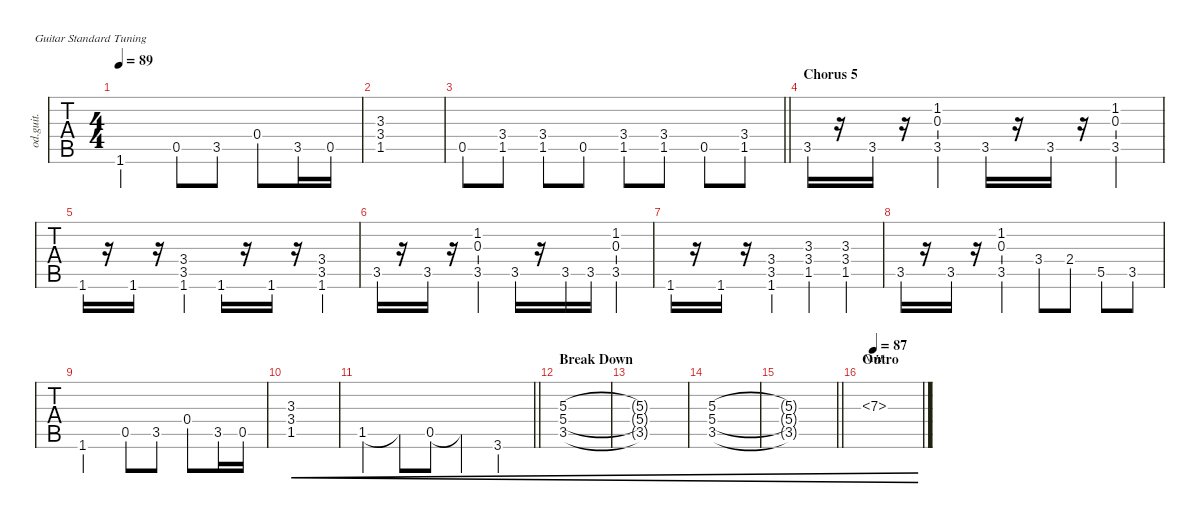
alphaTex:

\defaultSystemsLayout 4
\hideDynamics
\bracketExtendMode groupsimilarinstruments
\otherSystemsTrackNameOrientation horizontal
\track ("EG 2" "od.guit.") {instrument overdrivenguitar}
\staff {tabs}
\tuning (E4 B3 G3 D3 A2 E2)
\ts (4 4)
\tempo 89
\clef g2
\ks c
1.6.2{dy mf} 0.5.8 3.5.8 0.4.8 3.5.16 0.5.16 |
(1.5{acc #} 3.4 3.3{acc #}).1 |
\barLineRight lightlight
0.5.8 (1.5{acc #} 3.4).8 (1.5{acc #} 3.4).8 0.5.8 (1.5{acc #} 3.4).8 (1.5{acc #} 3.4).8 0.5.8 (1.5{acc #} 3.4).8 |
\section ("" "Chorus 5")
3.5.16 r.16 3.5.16 r.16 (0.3 3.5 1.2).4 3.5.16 r.16 3.5.16 r.16 (3.5 0.3 1.2).4 |
1.6.16 r.16 1.6.16 r.16 (3.5 1.6 3.4).4 1.6.16 r.16 1.6.16 r.16 (1.6 3.5 3.4).4 |
3.5.16 r.16 3.5.16 r.16 (0.3 3.5 1.2).4 3.5.16 r.16 3.5.16 3.5.16 (3.5 0.3 1.2).4 |
1.6.16 r.16 1.6.16 r.16 (1.6 3.5 3.4).4 (3.4 1.5{acc #} 3.3{acc #}).4 (1.5{acc #} 3.4 3.3{acc #}).4 |
3.5.16 r.16 3.5.16 r.16 (3.5 0.3 1.2).4 3.4.8 2.4.8 5.5.8 3.5.8 |
1.6.2 0.5.8 3.5.8 0.4.8 3.5.16 0.5.16 |
(1.5{acc b} 3.4 3.3{acc b}).1{cre dy fff} |
\barLineRight lightlight
1.5{acc #}.4{cre beam Up} 1.5{t acc #}.8{cre beam Up} 0.5.8{cre beam Up} 0.5{t}.4{cre beam Up} 3.6.4{cre beam Up} |
\section ("" "Break Down")
(3.5 5.4 5.3).1{cre} |
(3.5{t} 5.4{t} 5.3{t}).1{cre} |
(3.5 5.4 5.3).1{cre} |
\barLineRight lightlight
(3.5{t} 5.4{t} 5.3{t}).1{cre} |
\section ("" "Outro")
\tempo 87
7.3{nh}.1{cre dy pp}
